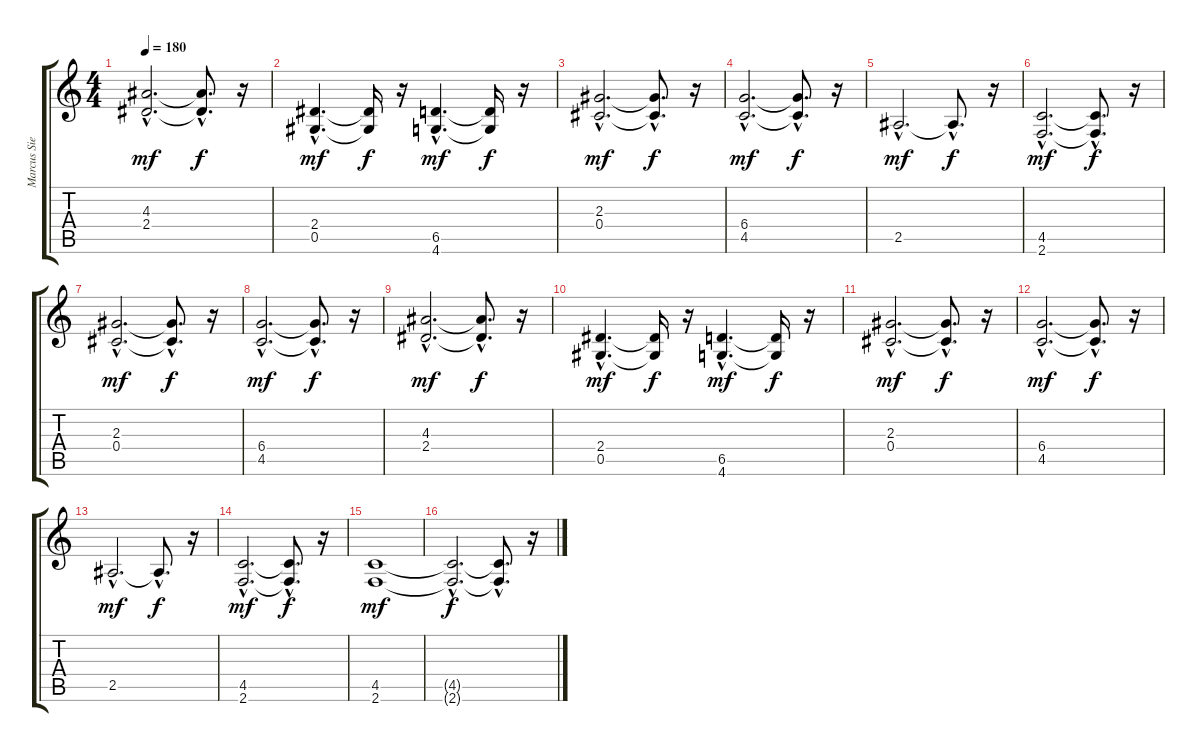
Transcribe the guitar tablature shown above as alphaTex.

\track ("Marcus Siepen" "Marcus Sie") {instrument distortionguitar}
\staff {score tabs}
\tuning (Eb4 Bb3 Gb3 Db3 Ab2 Eb2) {hide}
\ts (4 4)
\tempo 180
\clef g2
\ks c
(4.3{hac} 2.4{hac}).2{d dy mf} (4.3{hac t} 2.4{hac t}).8{d dy f} r.16 |
(2.4{hac} 0.5{hac}).4{d dy mf} (2.4{t} 0.5{t}).16{dy f} r.16 (6.5{hac} 4.6{hac}).4{d dy mf} (6.5{t} 4.6{t}).16{dy f} r.16 |
(2.3{hac} 0.4{hac}).2{d dy mf} (2.3{hac t} 0.4{hac t}).8{d dy f} r.16 |
(6.4{hac} 4.5{hac}).2{d dy mf} (6.4{hac t} 4.5{hac t}).8{d dy f} r.16 |
2.5{hac}.2{d dy mf} 2.5{hac t}.8{d dy f} r.16 |
(4.5{hac} 2.6{hac}).2{d dy mf} (4.5{hac t} 2.6{hac t}).8{d dy f} r.16 |
(2.3{hac} 0.4{hac}).2{d dy mf} (2.3{hac t} 0.4{hac t}).8{d dy f} r.16 |
(6.4{hac} 4.5{hac}).2{d dy mf} (6.4{hac t} 4.5{hac t}).8{d dy f} r.16 |
(4.3{hac} 2.4{hac}).2{d dy mf} (4.3{hac t} 2.4{hac t}).8{d dy f} r.16 |
(2.4{hac} 0.5{hac}).4{d dy mf} (2.4{t} 0.5{t}).16{dy f} r.16 (6.5{hac} 4.6{hac}).4{d dy mf} (6.5{t} 4.6{t}).16{dy f} r.16 |
(2.3{hac} 0.4{hac}).2{d dy mf} (2.3{hac t} 0.4{hac t}).8{d dy f} r.16 |
(6.4{hac} 4.5{hac}).2{d dy mf} (6.4{hac t} 4.5{hac t}).8{d dy f} r.16 |
2.5{hac}.2{d dy mf} 2.5{hac t}.8{d dy f} r.16 |
(4.5{hac} 2.6{hac}).2{d dy mf} (4.5{hac t} 2.6{hac t}).8{d dy f} r.16 |
(4.5 2.6).1{dy mf} |
(4.5{hac t} 2.6{hac t}).2{d dy f} (4.5{hac t} 2.6{hac t}).8{d} r.16
